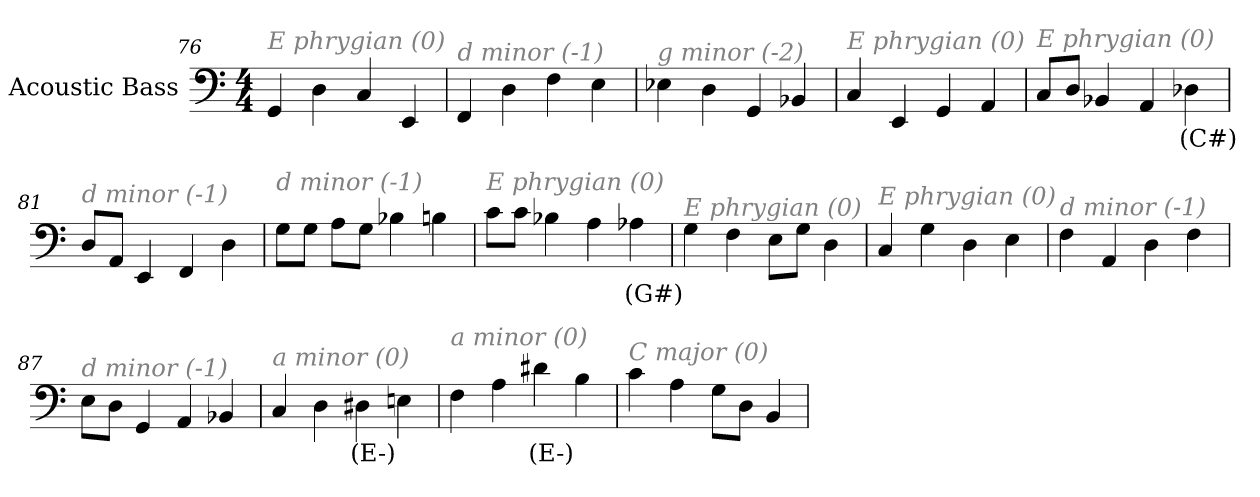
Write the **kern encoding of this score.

**kern	**text
*part1	*part1
*staff1	*staff1
*I"Acoustic Bass	*
*clefF4	*
*ITrd7c12	*
*k[]	*
*C:	*
*M4/4	*
=76	=76
!LO:TX:i:color=#808080:t=E phrygian (0)	!
4GGG	.
4DD	.
4CC	.
4EEE	.
=77	=77
!LO:TX:i:color=#808080:t=d minor (-1)	!
4FFF	.
4DD	.
4FF	.
4EE	.
=78	=78
!LO:TX:i:color=#808080:t=g minor (-2)	!
4EE-X	.
4DD	.
4GGG	.
4BBB-X	.
=79	=79
!LO:TX:i:color=#808080:t=E phrygian (0)	!
4CC	.
4EEE	.
4GGG	.
4AAA	.
=80	=80
!LO:TX:i:color=#808080:t=E phrygian (0)	!
8CCL	.
8DDJ	.
4BBB-X	.
4AAA	.
4DD-Xi	(C#)
=81	=81
!LO:TX:i:color=#808080:t=d minor (-1)	!
8DDL	.
8AAAJ	.
4EEE	.
4FFF	.
4DD	.
=82	=82
!LO:TX:i:color=#808080:t=d minor (-1)	!
8GGL	.
8GGJ	.
8AAL	.
8GGJ	.
4BB-X	.
4BBn	.
=83	=83
!LO:TX:i:color=#808080:t=E phrygian (0)	!
8CL	.
8CJ	.
4BB-X	.
4AA	.
4AA-Xi	(G#)
=84	=84
!LO:TX:i:color=#808080:t=E phrygian (0)	!
4GG	.
4FF	.
8EEL	.
8GGJ	.
4DD	.
=85	=85
!LO:TX:i:color=#808080:t=E phrygian (0)	!
4CC	.
4GG	.
4DD	.
4EE	.
=86	=86
!LO:TX:i:color=#808080:t=d minor (-1)	!
4FF	.
4AAA	.
4DD	.
4FF	.
=87	=87
!LO:TX:i:color=#808080:t=d minor (-1)	!
8EEL	.
8DDJ	.
4GGG	.
4AAA	.
4BBB-X	.
=88	=88
!LO:TX:i:color=#808080:t=a minor (0)	!
4CC	.
4DD	.
4DD#Xi	(E-)
4EEn	.
=89	=89
!LO:TX:i:color=#808080:t=a minor (0)	!
4FF	.
4AA	.
4D#Xi	(E-)
4BB	.
=90	=90
!LO:TX:i:color=#808080:t=C major (0)	!
4C	.
4AA	.
8GGL	.
8DDJ	.
4BBB	.
=	=
*-	*-
